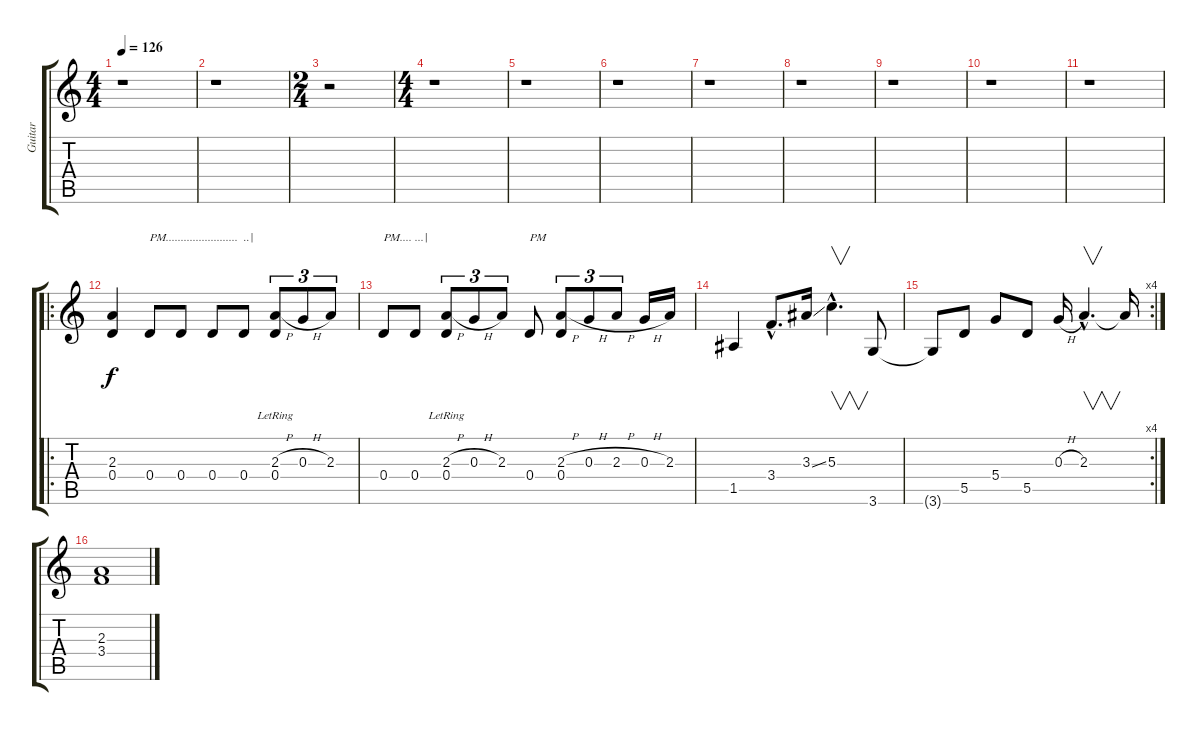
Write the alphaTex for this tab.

\track ("Guitar" "Guitar") {instrument distortionguitar}
\staff {score tabs}
\tuning (E4 B3 G3 D3 A2 E2) {hide}
\ts (4 4)
\tempo 126
\clef g2
\ks c
r.1{dy f} |
r.1 |
\ts (2 4)
r.2 |
\ts (4 4)
r.1 |
r.1 |
r.1 |
r.1 |
r.1 |
r.1 |
r.1 |
r.1 |
\ro
(2.3 0.4).4 0.4.8{txt "PM........................"} 0.4.8 0.4.8 0.4.8{txt "..|"} (2.3{h} 0.4{lr}).8{tu (3 2)} 0.3{h}.8{tu (3 2)} 2.3.8{tu (3 2)} |
0.4.8{txt "PM...."} 0.4.8{txt "...|"} (2.3{h} 0.4{lr}).8{tu (3 2)} 0.3{h}.8{tu (3 2)} 2.3.8{tu (3 2)} 0.4.8{txt "PM"} (2.3{h} 0.4).8{tu (3 2)} 0.3{h}.8{tu (3 2)} 2.3{h}.8{tu (3 2)} 0.3{h}.16 2.3.16 |
1.5.4 3.4{hac}.8{d} 3.3{ss}.16 5.3{hac}.4{v d} 3.6.8 |
\rc 4
3.6{t}.8 5.5.8 5.4.8 5.5.8 0.3{h}.16 2.3{hac}.4{v d} 2.3{t}.16 |
(2.3 3.4).1
